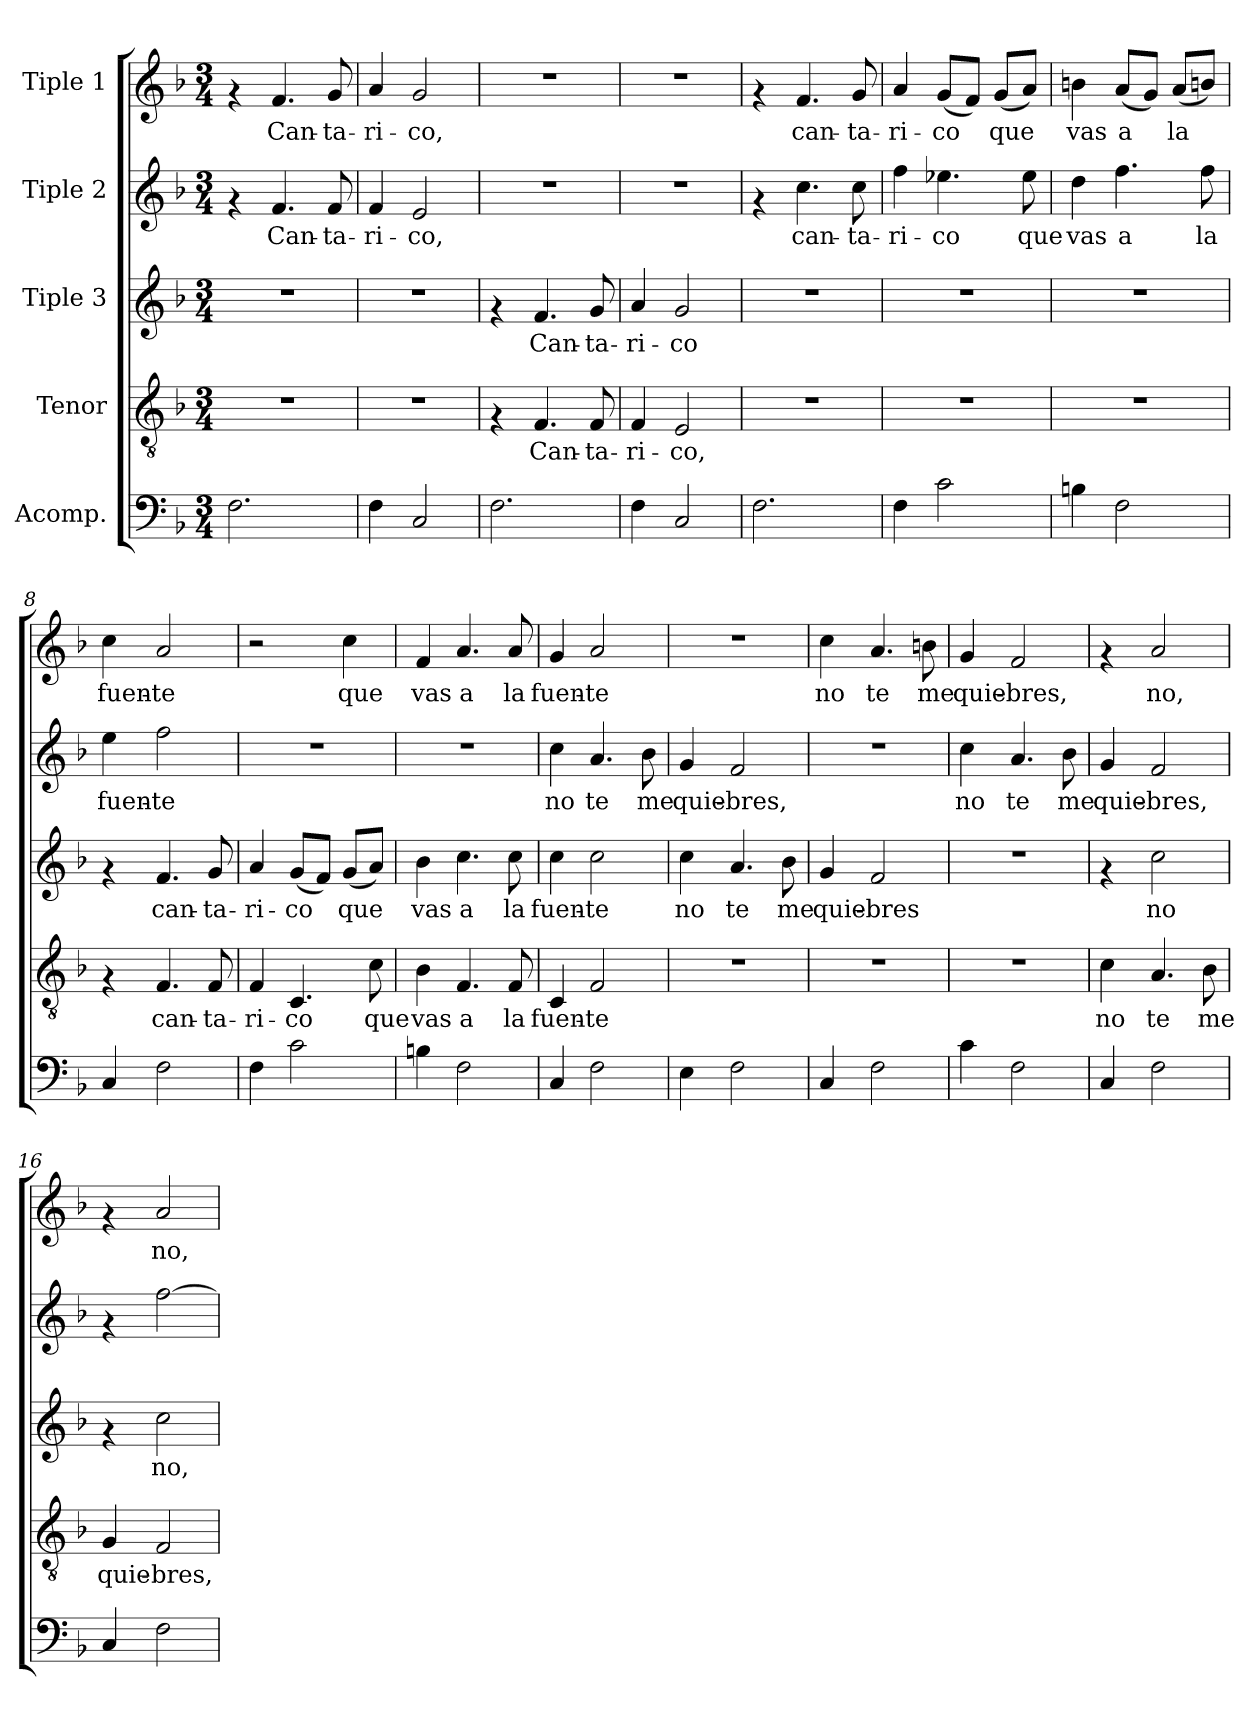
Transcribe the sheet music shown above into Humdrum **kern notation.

**kern	**kern	**text	**kern	**text	**kern	**text	**kern	**text
*part5	*part4	*part4	*part3	*part3	*part2	*part2	*part1	*part1
*staff5	*staff4	*staff4	*staff3	*staff3	*staff2	*staff2	*staff1	*staff1
*I"Acomp.	*I"Tenor	*	*I"Tiple 3	*	*I"Tiple 2	*	*I"Tiple 1	*
!!LO:PB:g=z
*clefF4	*clefGv2	*	*clefG2	*	*clefG2	*	*clefG2	*
*ITrd7c12	*	*	*	*	*	*	*	*
*k[b-]	*k[b-]	*	*k[b-]	*	*k[b-]	*	*k[b-]	*
*F:	*F:	*	*F:	*	*F:	*	*F:	*
*M3/4	*M3/4	*	*M3/4	*	*M3/4	*	*M3/4	*
=1	=1	=1	=1	=1	=1	=1	=1	=1
2.FF\	2.r	.	2.r	.	4rf	.	4rf	.
!	!	!	!	!	!	!LO:LY:b	!	!LO:LY:b
.	.	.	.	.	4.f/	Can-	4.f/	Can-
!	!	!	!	!	!	!LO:LY:b	!	!LO:LY:b
.	.	.	.	.	8f/	-ta-	8g/	-ta-
=2	=2	=2	=2	=2	=2	=2	=2	=2
!	!	!	!	!	!	!LO:LY:b	!	!LO:LY:b
4FF\	2.r	.	2.r	.	4f/	-ri-	4a/	-ri-
!	!	!	!	!	!	!LO:LY:b	!	!LO:LY:b
2CC/	.	.	.	.	2e/	-co,	2g/	-co,
=3	=3	=3	=3	=3	=3	=3	=3	=3
2.FF\	4rF	.	4rf	.	2.r	.	2.r	.
!	!	!LO:LY:b	!	!LO:LY:b	!	!	!	!
.	4.F/	Can-	4.f/	Can-	.	.	.	.
!	!	!LO:LY:b	!	!LO:LY:b	!	!	!	!
.	8F/	-ta-	8g/	-ta-	.	.	.	.
=4	=4	=4	=4	=4	=4	=4	=4	=4
!	!	!LO:LY:b	!	!LO:LY:b	!	!	!	!
4FF\	4F/	-ri-	4a/	-ri-	2.r	.	2.r	.
!	!	!LO:LY:b	!	!LO:LY:b	!	!	!	!
2CC/	2E/	-co,	2g/	-co	.	.	.	.
=5	=5	=5	=5	=5	=5	=5	=5	=5
2.FF\	2.r	.	2.r	.	4rf	.	4rf	.
!	!	!	!	!	!	!LO:LY:b	!	!LO:LY:b
.	.	.	.	.	4.cc\	can-	4.f/	can-
!	!	!	!	!	!	!LO:LY:b	!	!LO:LY:b
.	.	.	.	.	8cc\	-ta-	8g/	-ta-
=6	=6	=6	=6	=6	=6	=6	=6	=6
!	!	!	!	!	!	!LO:LY:b	!	!LO:LY:b
4FF\	2.r	.	2.r	.	4ff\	-ri-	4a/	-ri-
!	!	!	!	!	!	!LO:LY:b	!	!LO:LY:b
2C\	.	.	.	.	4.ee-X\	-co	(>8g/L	-co
.	.	.	.	.	.	.	8f/J)	.
!	!	!	!	!	!	!	!	!LO:LY:b
.	.	.	.	.	.	.	(>8g/L	que
!	!	!	!	!	!	!LO:LY:b	!	!
.	.	.	.	.	8ee-\	que	8a/J)	.
!!LO:LB:g=z
=7	=7	=7	=7	=7	=7	=7	=7	=7
!	!	!	!	!	!	!LO:LY:b	!	!LO:LY:b
4BBn\	2.r	.	2.r	.	4dd\	vas	4bn\	vas
!	!	!	!	!	!	!LO:LY:b	!	!LO:LY:b
2FF\	.	.	.	.	4.ff\	a	(>8a/L	a
.	.	.	.	.	.	.	8g/J)	.
!	!	!	!	!	!	!	!	!LO:LY:b
.	.	.	.	.	.	.	(>8a/L	la
!	!	!	!	!	!	!LO:LY:b	!	!
.	.	.	.	.	8ff\	la	8bn/J)	.
=8	=8	=8	=8	=8	=8	=8	=8	=8
!	!	!	!	!	!	!LO:LY:b	!	!LO:LY:b
4CC/	4rF	.	4rf	.	4ee\	fuen-	4cc\	fuen-
!	!	!LO:LY:b	!	!LO:LY:b	!	!LO:LY:b	!	!LO:LY:b
2FF\	4.F/	can-	4.f/	can-	2ff\	-te	2a/	-te
!	!	!LO:LY:b	!	!LO:LY:b	!	!	!	!
.	8F/	-ta-	8g/	-ta-	.	.	.	.
=9	=9	=9	=9	=9	=9	=9	=9	=9
!	!	!LO:LY:b	!	!LO:LY:b	!	!	!	!
4FF\	4F/	-ri-	4a/	-ri-	2.r	.	2r	.
!	!	!LO:LY:b	!	!LO:LY:b	!	!	!	!
2C\	4.C/	-co	(>8g/L	-co	.	.	.	.
.	.	.	8f/J)	.	.	.	.	.
!	!	!	!	!LO:LY:b	!	!	!	!LO:LY:b
.	.	.	(>8g/L	que	.	.	4cc\	que
!	!	!LO:LY:b	!	!	!	!	!	!
.	8c\	que	8a/J)	.	.	.	.	.
=10	=10	=10	=10	=10	=10	=10	=10	=10
!	!	!LO:LY:b	!	!LO:LY:b	!	!	!	!LO:LY:b
4BBn\	4B-\	vas	4b-\	vas	2.r	.	4f/	vas
!	!	!LO:LY:b	!	!LO:LY:b	!	!	!	!LO:LY:b
2FF\	4.F/	a	4.cc\	a	.	.	4.a/	a
!	!	!LO:LY:b	!	!LO:LY:b	!	!	!	!LO:LY:b
.	8F/	la	8cc\	la	.	.	8a/	la
=11	=11	=11	=11	=11	=11	=11	=11	=11
!	!	!LO:LY:b	!	!LO:LY:b	!	!LO:LY:b	!	!LO:LY:b
4CC/	4C/	fuen-	4cc\	fuen-	4cc\	no	4g/	fuen-
!	!	!LO:LY:b	!	!LO:LY:b	!	!LO:LY:b	!	!LO:LY:b
2FF\	2F/	-te	2cc\	-te	4.a/	te	2a/	-te
!	!	!	!	!	!	!LO:LY:b	!	!
.	.	.	.	.	8b-\	me	.	.
!!LO:PB:g=z
=12	=12	=12	=12	=12	=12	=12	=12	=12
!	!	!	!	!LO:LY:b	!	!LO:LY:b	!	!
4EE\	2.r	.	4cc\	no	4g/	quie-	2.r	.
!	!	!	!	!LO:LY:b	!	!LO:LY:b	!	!
2FF\	.	.	4.a/	te	2f/	-bres,	.	.
!	!	!	!	!LO:LY:b	!	!	!	!
.	.	.	8b-\	me	.	.	.	.
=13	=13	=13	=13	=13	=13	=13	=13	=13
!	!	!	!	!LO:LY:b	!	!	!	!LO:LY:b
4CC/	2.r	.	4g/	quie-	2.r	.	4cc\	no
!	!	!	!	!LO:LY:b	!	!	!	!LO:LY:b
2FF\	.	.	2f/	-bres	.	.	4.a/	te
!	!	!	!	!	!	!	!	!LO:LY:b
.	.	.	.	.	.	.	8bn\	me
=14	=14	=14	=14	=14	=14	=14	=14	=14
!	!	!	!	!	!	!LO:LY:b	!	!LO:LY:b
4C\	2.r	.	2.r	.	4cc\	no	4g/	quie-
!	!	!	!	!	!	!LO:LY:b	!	!LO:LY:b
2FF\	.	.	.	.	4.a/	te	2f/	-bres,
!	!	!	!	!	!	!LO:LY:b	!	!
.	.	.	.	.	8b-\	me	.	.
=15	=15	=15	=15	=15	=15	=15	=15	=15
!	!	!LO:LY:b	!	!	!	!LO:LY:b	!	!
4CC/	4c\	no	4rf	.	4g/	quie-	4rf	.
!	!	!LO:LY:b	!	!LO:LY:b	!	!LO:LY:b	!	!LO:LY:b
2FF\	4.A/	te	2cc\	no	2f/	-bres,	2a/	no,
!	!	!LO:LY:b	!	!	!	!	!	!
.	8B-\	me	.	.	.	.	.	.
=16	=16	=16	=16	=16	=16	=16	=16	=16
!	!	!LO:LY:b	!	!	!	!	!	!
4CC/	4G/	quie-	4rf	.	4rf	.	4rf	.
!	!	!LO:LY:b	!	!LO:LY:b	!	!	!	!LO:LY:b
2FF\	2F/	-bres,	2cc\	no,	[>2ff\	.	2a/	no,
=	=	=	=	=	=	=	=	=
*-	*-	*-	*-	*-	*-	*-	*-	*-
